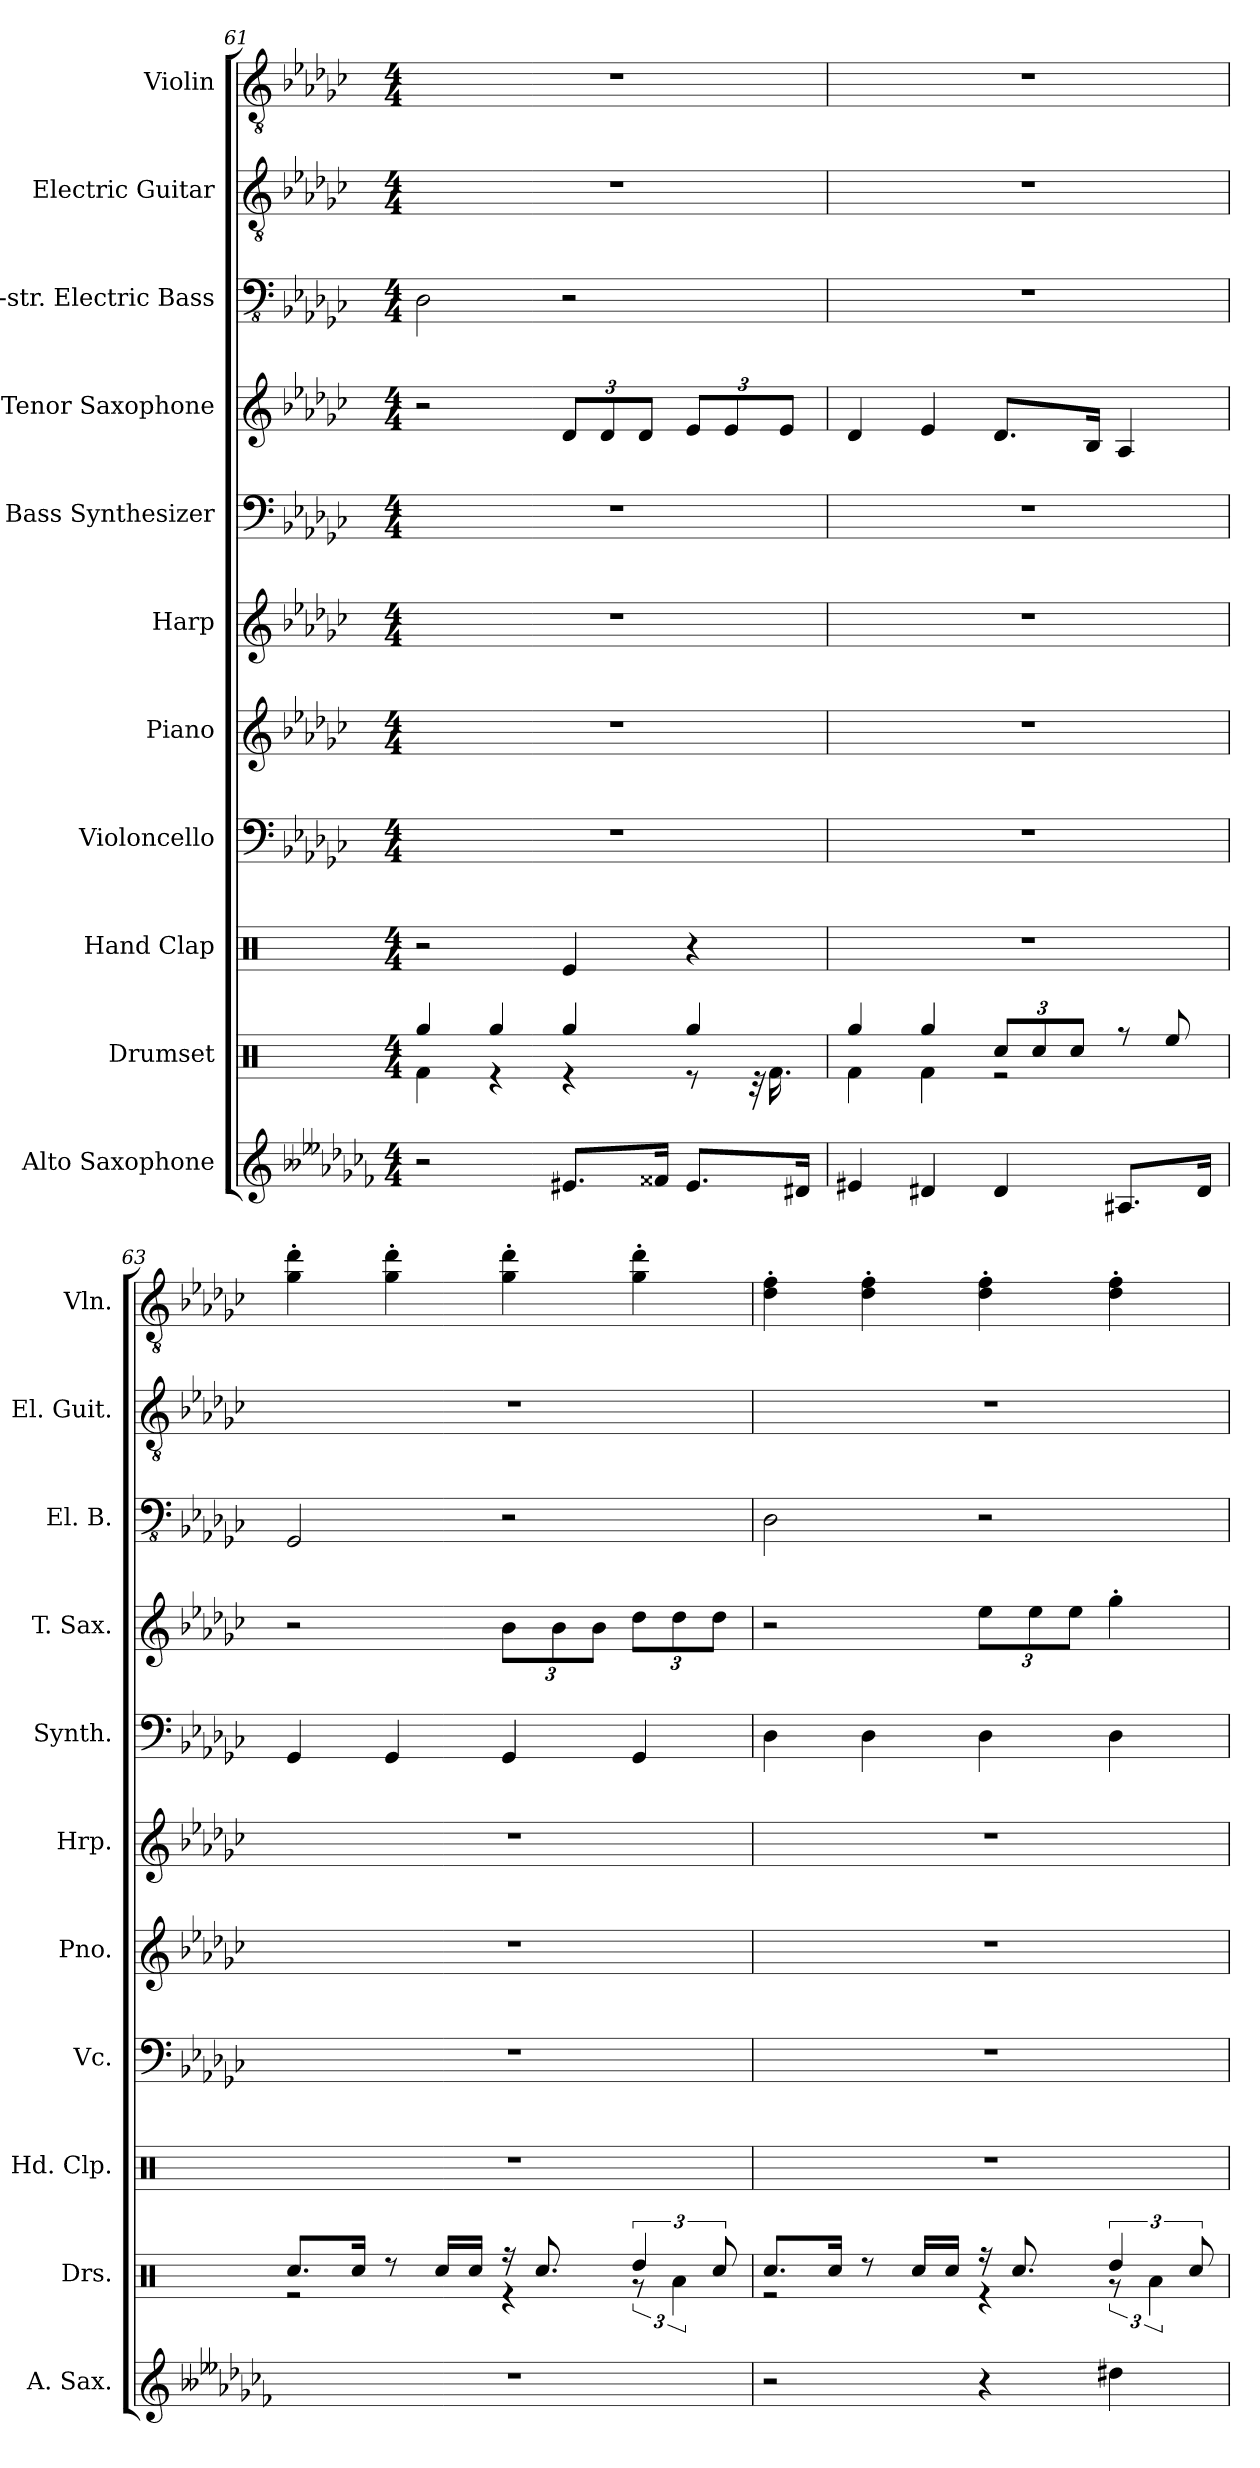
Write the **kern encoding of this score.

**kern	**kern	**kern	**kern	**kern	**kern	**kern	**kern	**kern	**kern	**kern
*part11	*part10	*part9	*part8	*part7	*part6	*part5	*part4	*part3	*part2	*part1
*staff11	*staff10	*staff9	*staff8	*staff7	*staff6	*staff5	*staff4	*staff3	*staff2	*staff1
*I"Alto Saxophone	*I"Drumset	*I"Hand Clap	*I"Violoncello	*I"Piano	*I"Harp	*I"Bass Synthesizer	*I"Tenor Saxophone	*I"5-str. Electric Bass	*I"Electric Guitar	*I"Violin
*I'A. Sax.	*I'Drs.	*I'Hd. Clp.	*I'Vc.	*I'Pno.	*I'Hrp.	*I'Synth.	*I'T. Sax.	*I'El. B.	*I'El. Guit.	*I'Vln.
!!LO:PB:g=z
*clefG2	*clefX	*clefX	*clefF4	*clefG2	*clefG2	*clefF4	*clefG2	*clefFv4	*clefGv2	*clefGv2
*ITrd5c9	*	*	*	*	*	*	*ITrd8c14	*	*	*
*k[b--e--a-d-g-c-f-]	*k[]	*k[]	*k[b-e-a-d-g-c-]	*k[b-e-a-d-g-c-]	*k[b-e-a-d-g-c-]	*k[b-e-a-d-g-c-]	*k[b-e-a-d-g-c-]	*k[b-e-a-d-g-c-]	*k[b-e-a-d-g-c-]	*k[b-e-a-d-g-c-]
*M4/4	*M4/4	*M4/4	*M4/4	*M4/4	*M4/4	*M4/4	*M4/4	*M4/4	*M4/4	*M4/4
=61	=61	=61	=61	=61	=61	=61	=61	=61	=61	=61
*	*^	*	*	*	*	*	*	*	*	*
2r	4Rgg/	4Rf\	2r	1r	1r	1r	1r	2r	2DD-\	1r	1r
.	4Rgg/	4r	.	.	.	.	.	.	.	.	.
*	*	*	*	*	*	*	*	*Xbrackettup	*	*	*
8.G#X/L	4Rgg/	4r	4Re/	.	.	.	.	12D-/L	2r	.	.
.	.	.	.	.	.	.	.	12D-/	.	.	.
.	.	.	.	.	.	.	.	12D-/J	.	.	.
16A#X/Jk	.	.	.	.	.	.	.	.	.	.	.
8.G#/L	4Rgg/	8r	4r	.	.	.	.	12E-/L	.	.	.
.	.	.	.	.	.	.	.	12E-/	.	.	.
.	.	32r	.	.	.	.	.	.	.	.	.
.	.	16.Rf\	.	.	.	.	.	.	.	.	.
.	.	.	.	.	.	.	.	12E-/J	.	.	.
16F#X/Jk	.	.	.	.	.	.	.	.	.	.	.
=62	=62	=62	=62	=62	=62	=62	=62	=62	=62	=62	=62
4G#X/	4Rgg/	4Rf\	1r	1r	1r	1r	1r	4D-/	1r	1r	1r
4F#X/	4Rgg/	4Rf\	.	.	.	.	.	4E-/	.	.	.
*	*Xbrackettup	*	*	*	*	*	*	*	*	*	*
4F#/	12Rcc/L	2r	.	.	.	.	.	8.D-/L	.	.	.
.	12Rcc/	.	.	.	.	.	.	.	.	.	.
.	12Rcc/J	.	.	.	.	.	.	.	.	.	.
.	.	.	.	.	.	.	.	16BB-/Jk	.	.	.
8.C#X/L	8r	.	.	.	.	.	.	4AA-/	.	.	.
.	8Ree/	.	.	.	.	.	.	.	.	.	.
16F#/Jk	.	.	.	.	.	.	.	.	.	.	.
=63	=63	=63	=63	=63	=63	=63	=63	=63	=63	=63	=63
1r	8.Rcc/L	2r	1r	1r	1r	1r	4GG-/	2r	2GGG-/	1r	4g-\' 4dd-\'
.	16Rcc/Jk	.	.	.	.	.	.	.	.	.	.
.	8r	.	.	.	.	.	4GG-/	.	.	.	4g-\' 4dd-\'
.	16Rcc/LL	.	.	.	.	.	.	.	.	.	.
.	16Rcc/JJ	.	.	.	.	.	.	.	.	.	.
.	16r	4r	.	.	.	.	4GG-/	12B-\L	2r	.	4g-\' 4dd-\'
.	8.Rcc/	.	.	.	.	.	.	.	.	.	.
.	.	.	.	.	.	.	.	12B-\	.	.	.
.	.	.	.	.	.	.	.	12B-\J	.	.	.
*	*brackettup	*	*	*	*	*	*	*	*	*	*
.	6Rdd/	12r	.	.	.	.	4GG-/	12d-\L	.	.	4g-\' 4dd-\'
.	.	6Ra\	.	.	.	.	.	12d-\	.	.	.
.	12Rcc/	.	.	.	.	.	.	12d-\J	.	.	.
!!LO:PB:g=z
=64	=64	=64	=64	=64	=64	=64	=64	=64	=64	=64	=64
2r	8.Rcc/L	2r	1r	1r	1r	1r	4D-\	2r	2DD-\	1r	4d-\' 4f\'
.	16Rcc/Jk	.	.	.	.	.	.	.	.	.	.
.	8r	.	.	.	.	.	4D-\	.	.	.	4d-\' 4f\'
.	16Rcc/LL	.	.	.	.	.	.	.	.	.	.
.	16Rcc/JJ	.	.	.	.	.	.	.	.	.	.
4r	16r	4r	.	.	.	.	4D-\	12e-\L	2r	.	4d-\' 4f\'
.	8.Rcc/	.	.	.	.	.	.	.	.	.	.
.	.	.	.	.	.	.	.	12e-\	.	.	.
.	.	.	.	.	.	.	.	12e-\J	.	.	.
4f#X\	6Rdd/	12r	.	.	.	.	4D-\	4g-'\	.	.	4d-\' 4f\'
.	.	6Ra\	.	.	.	.	.	.	.	.	.
.	12Rcc/	.	.	.	.	.	.	.	.	.	.
*	*v	*v	*	*	*	*	*	*	*	*	*
=	=	=	=	=	=	=	=	=	=	=
*-	*-	*-	*-	*-	*-	*-	*-	*-	*-	*-
